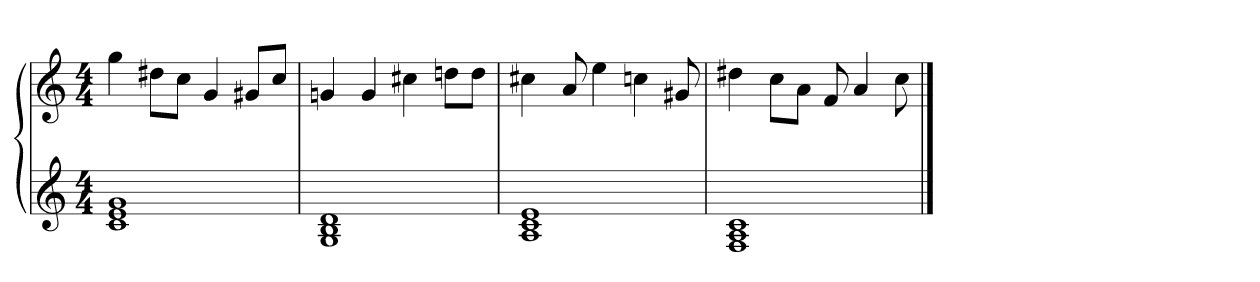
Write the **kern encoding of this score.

**kern	**kern
*part2	*part1
*staff2	*staff1
*clefG2	*clefG2
*M4/4	*M4/4
=1	=1
1c 1e 1g	4gg
.	8dd#X\L
.	8cc\J
.	4g
.	8g#X/L
.	8cc/J
=2	=2
1G 1B 1d	4gn
.	4g
.	4cc#X
.	8ddn\L
.	8dd\J
=3	=3
1A 1c 1e	4cc#X
.	8a
.	4ee
.	4ccn
.	8g#X
=4	=4
1F 1A 1c	4dd#X
.	8cc\L
.	8a\J
.	8f
.	4a
.	8cc
==	==
*-	*-
